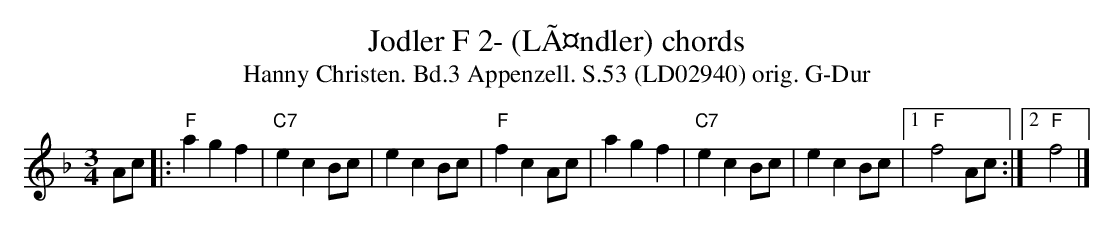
X:1
T:Jodler F 2- (LÃ¤ndler) chords
T:Hanny Christen. Bd.3 Appenzell. S.53 (LD02940) orig. G-Dur
M:3/4
L:1/8
K:Fmaj%%MIDI gchordon
Ac |: "F"a2 g2 f2 | "C7"e2 c2 Bc | e2 c2 Bc | "F"f2 c2 Ac | a2 g2 f2 | "C7"e2 c2 Bc | e2 c2 Bc |1 "F"f4 Ac :|2 "F"f4 |]
